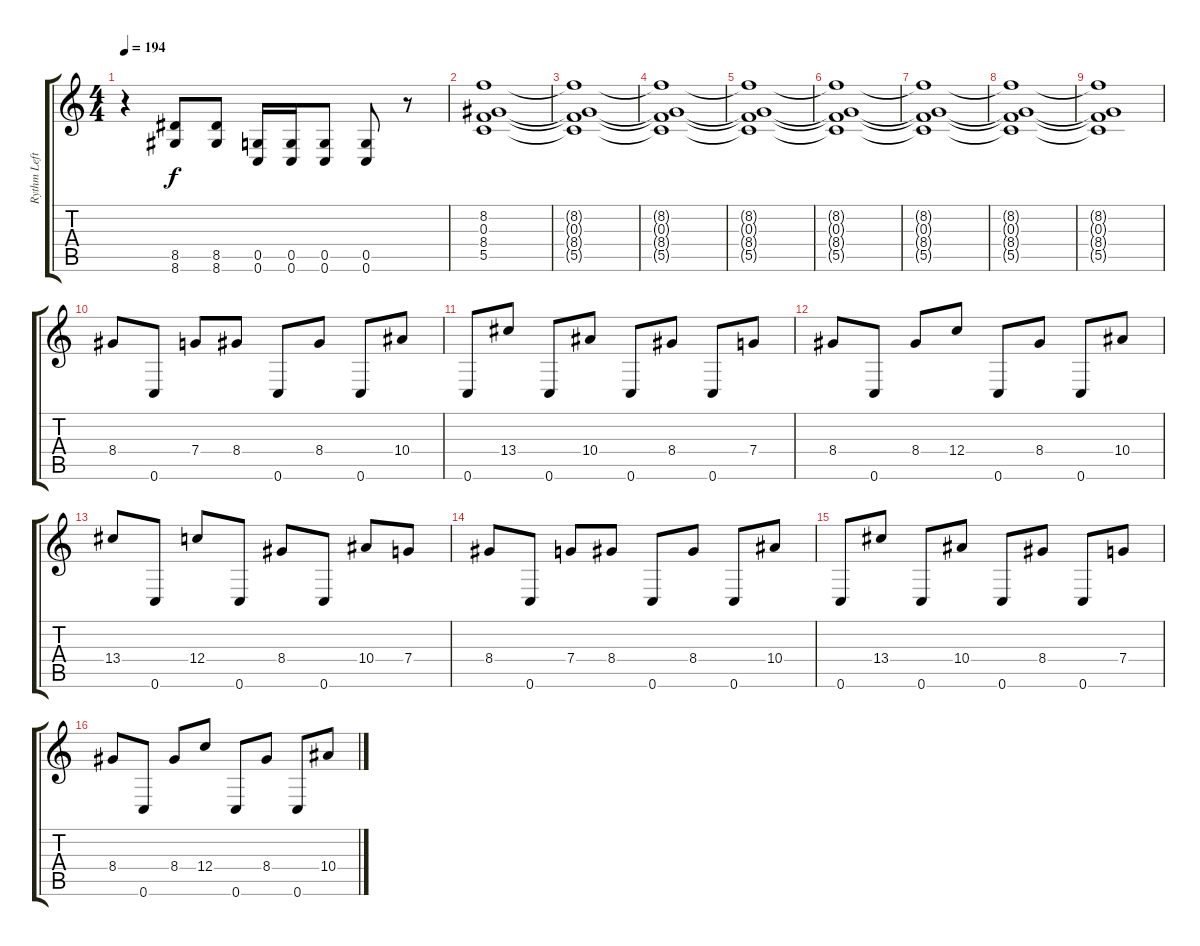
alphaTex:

\track ("Rythm Left" "Rythm Left") {instrument distortionguitar}
\staff {score tabs}
\tuning (D4 A3 F3 C3 G2 C2) {hide}
\ts (4 4)
\tempo 194
\clef g2
\ks c
r.4{dy f} (8.5 8.6).8 (8.5 8.6).8 (0.5 0.6).16 (0.5 0.6).16 (0.5 0.6).8 (0.5 0.6).8 r.8 |
(8.2 0.3 8.4 5.5).1 |
(8.2{t} 0.3{t} 8.4{t} 5.5{t}).1 |
(8.2{t} 0.3{t} 8.4{t} 5.5{t}).1 |
(8.2{t} 0.3{t} 8.4{t} 5.5{t}).1 |
(8.2{t} 0.3{t} 8.4{t} 5.5{t}).1 |
(8.2{t} 0.3{t} 8.4{t} 5.5{t}).1 |
(8.2{t} 0.3{t} 8.4{t} 5.5{t}).1 |
(8.2{t} 0.3{t} 8.4{t} 5.5{t}).1 |
8.4.8 0.6.8 7.4.8 8.4.8 0.6.8 8.4.8 0.6.8 10.4.8 |
0.6.8 13.4.8 0.6.8 10.4.8 0.6.8 8.4.8 0.6.8 7.4.8 |
8.4.8 0.6.8 8.4.8 12.4.8 0.6.8 8.4.8 0.6.8 10.4.8 |
13.4.8 0.6.8 12.4.8 0.6.8 8.4.8 0.6.8 10.4.8 7.4.8 |
8.4.8 0.6.8 7.4.8 8.4.8 0.6.8 8.4.8 0.6.8 10.4.8 |
0.6.8 13.4.8 0.6.8 10.4.8 0.6.8 8.4.8 0.6.8 7.4.8 |
8.4.8 0.6.8 8.4.8 12.4.8 0.6.8 8.4.8 0.6.8 10.4.8
